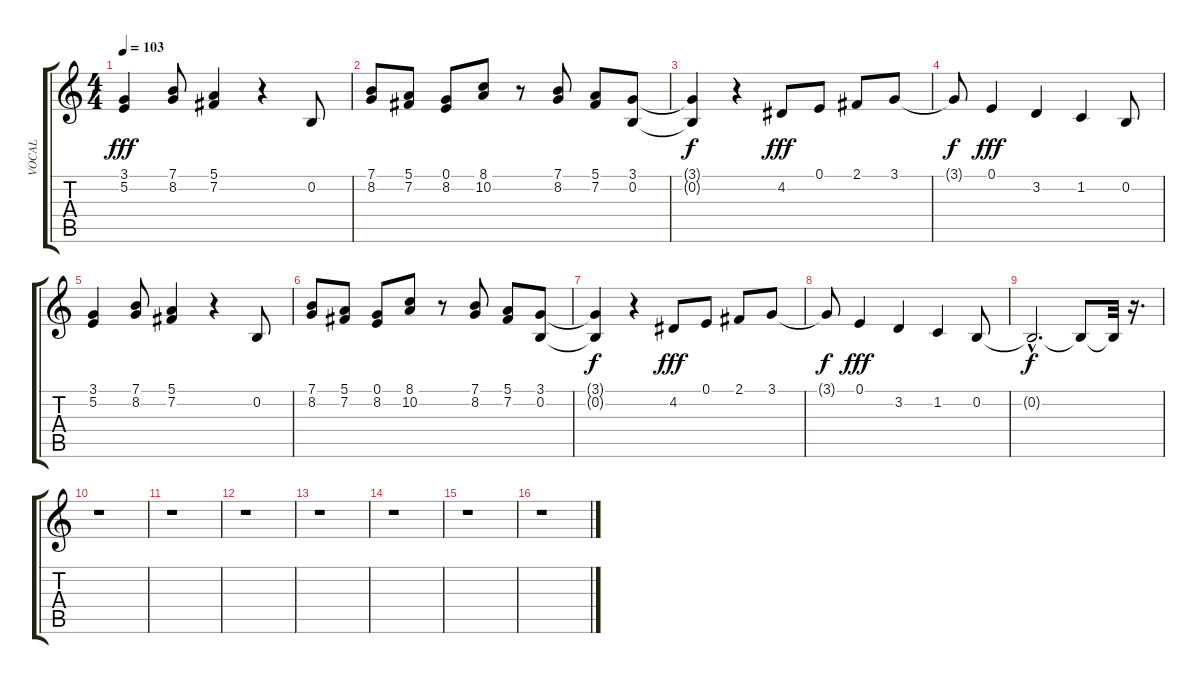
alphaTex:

\track ("VOCAL" "VOCAL") {instrument viola}
\staff {score tabs}
\tuning (E4 B3 G3 D3 A2 E2) {hide}
\ts (4 4)
\tempo 103
\clef g2
\ks c
(3.1 5.2).4{dy fff} (7.1 8.2).8 (5.1 7.2).4 r.4 0.2.8 |
(7.1 8.2).8 (5.1 7.2).8 (0.1 8.2).8 (8.1 10.2).8 r.8 (7.1 8.2).8 (5.1 7.2).8 (3.1 0.2).8 |
(3.1{t} 0.2{t}).4{dy f} r.4 4.2.8{dy fff} 0.1.8 2.1.8 3.1.8 |
3.1{t}.8{dy f} 0.1.4{dy fff} 3.2.4 1.2.4 0.2.8 |
(3.1 5.2).4 (7.1 8.2).8 (5.1 7.2).4 r.4 0.2.8 |
(7.1 8.2).8 (5.1 7.2).8 (0.1 8.2).8 (8.1 10.2).8 r.8 (7.1 8.2).8 (5.1 7.2).8 (3.1 0.2).8 |
(3.1{t} 0.2{t}).4{dy f} r.4 4.2.8{dy fff} 0.1.8 2.1.8 3.1.8 |
3.1{t}.8{dy f} 0.1.4{dy fff} 3.2.4 1.2.4 0.2.8 |
0.2{hac t}.2{d dy f} 0.2{t}.8 0.2{t}.32 r.16{d} |
r.1 |
r.1 |
r.1 |
r.1 |
r.1 |
r.1 |
r.1
